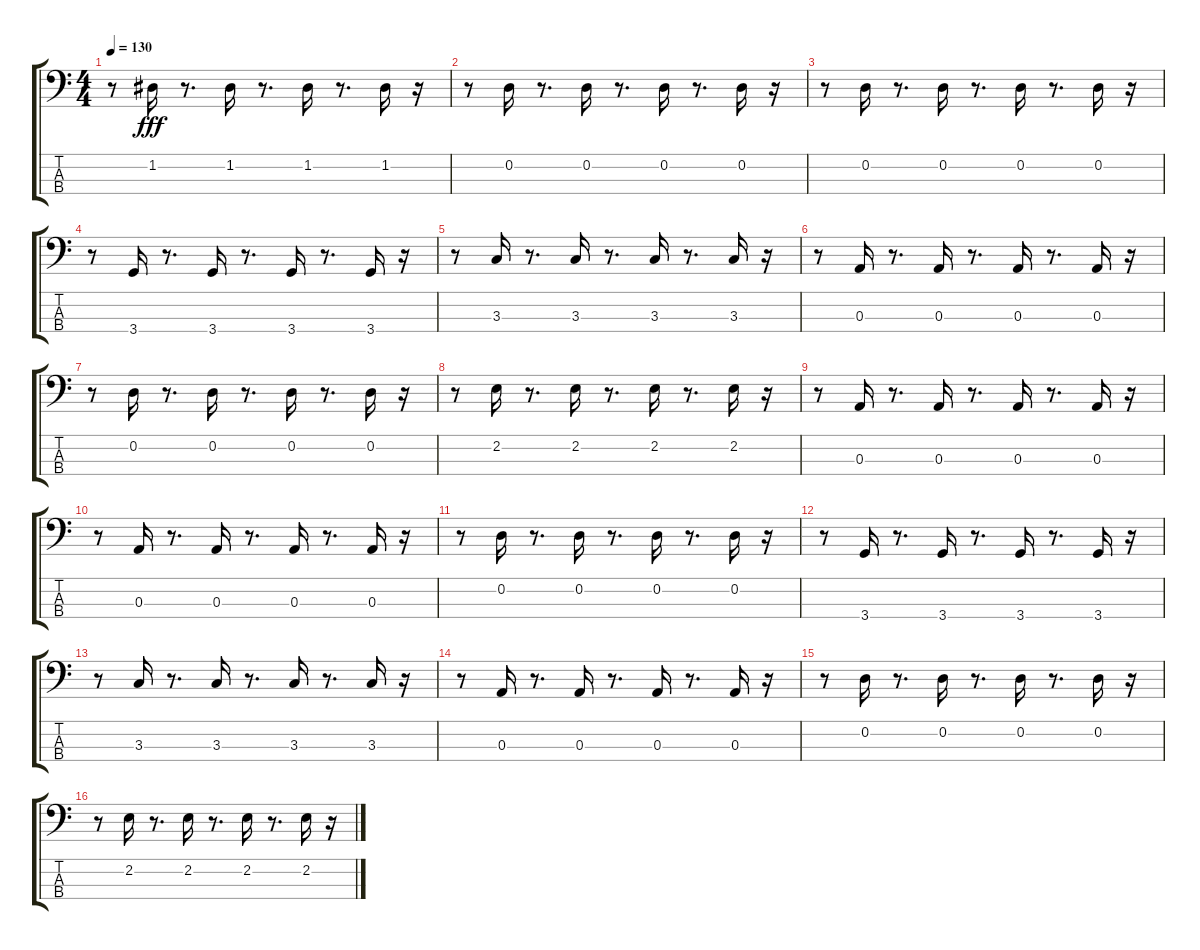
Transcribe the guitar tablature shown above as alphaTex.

\track "" {instrument synthbass2}
\staff {score tabs}
\tuning (G2 D2 A1 E1) {hide}
\ts (4 4)
\tempo 130
\clef f4
\ks c
r.8{dy fff} 1.2.16 r.8{d} 1.2.16 r.8{d} 1.2.16 r.8{d} 1.2.16 r.16 |
r.8 0.2.16 r.8{d} 0.2.16 r.8{d} 0.2.16 r.8{d} 0.2.16 r.16 |
r.8 0.2.16 r.8{d} 0.2.16 r.8{d} 0.2.16 r.8{d} 0.2.16 r.16 |
r.8 3.4.16 r.8{d} 3.4.16 r.8{d} 3.4.16 r.8{d} 3.4.16 r.16 |
r.8 3.3.16 r.8{d} 3.3.16 r.8{d} 3.3.16 r.8{d} 3.3.16 r.16 |
r.8 0.3.16 r.8{d} 0.3.16 r.8{d} 0.3.16 r.8{d} 0.3.16 r.16 |
r.8 0.2.16 r.8{d} 0.2.16 r.8{d} 0.2.16 r.8{d} 0.2.16 r.16 |
r.8 2.2.16 r.8{d} 2.2.16 r.8{d} 2.2.16 r.8{d} 2.2.16 r.16 |
r.8 0.3.16 r.8{d} 0.3.16 r.8{d} 0.3.16 r.8{d} 0.3.16 r.16 |
r.8 0.3.16 r.8{d} 0.3.16 r.8{d} 0.3.16 r.8{d} 0.3.16 r.16 |
r.8 0.2.16 r.8{d} 0.2.16 r.8{d} 0.2.16 r.8{d} 0.2.16 r.16 |
r.8 3.4.16 r.8{d} 3.4.16 r.8{d} 3.4.16 r.8{d} 3.4.16 r.16 |
r.8 3.3.16 r.8{d} 3.3.16 r.8{d} 3.3.16 r.8{d} 3.3.16 r.16 |
r.8 0.3.16 r.8{d} 0.3.16 r.8{d} 0.3.16 r.8{d} 0.3.16 r.16 |
r.8 0.2.16 r.8{d} 0.2.16 r.8{d} 0.2.16 r.8{d} 0.2.16 r.16 |
r.8 2.2.16 r.8{d} 2.2.16 r.8{d} 2.2.16 r.8{d} 2.2.16 r.16
